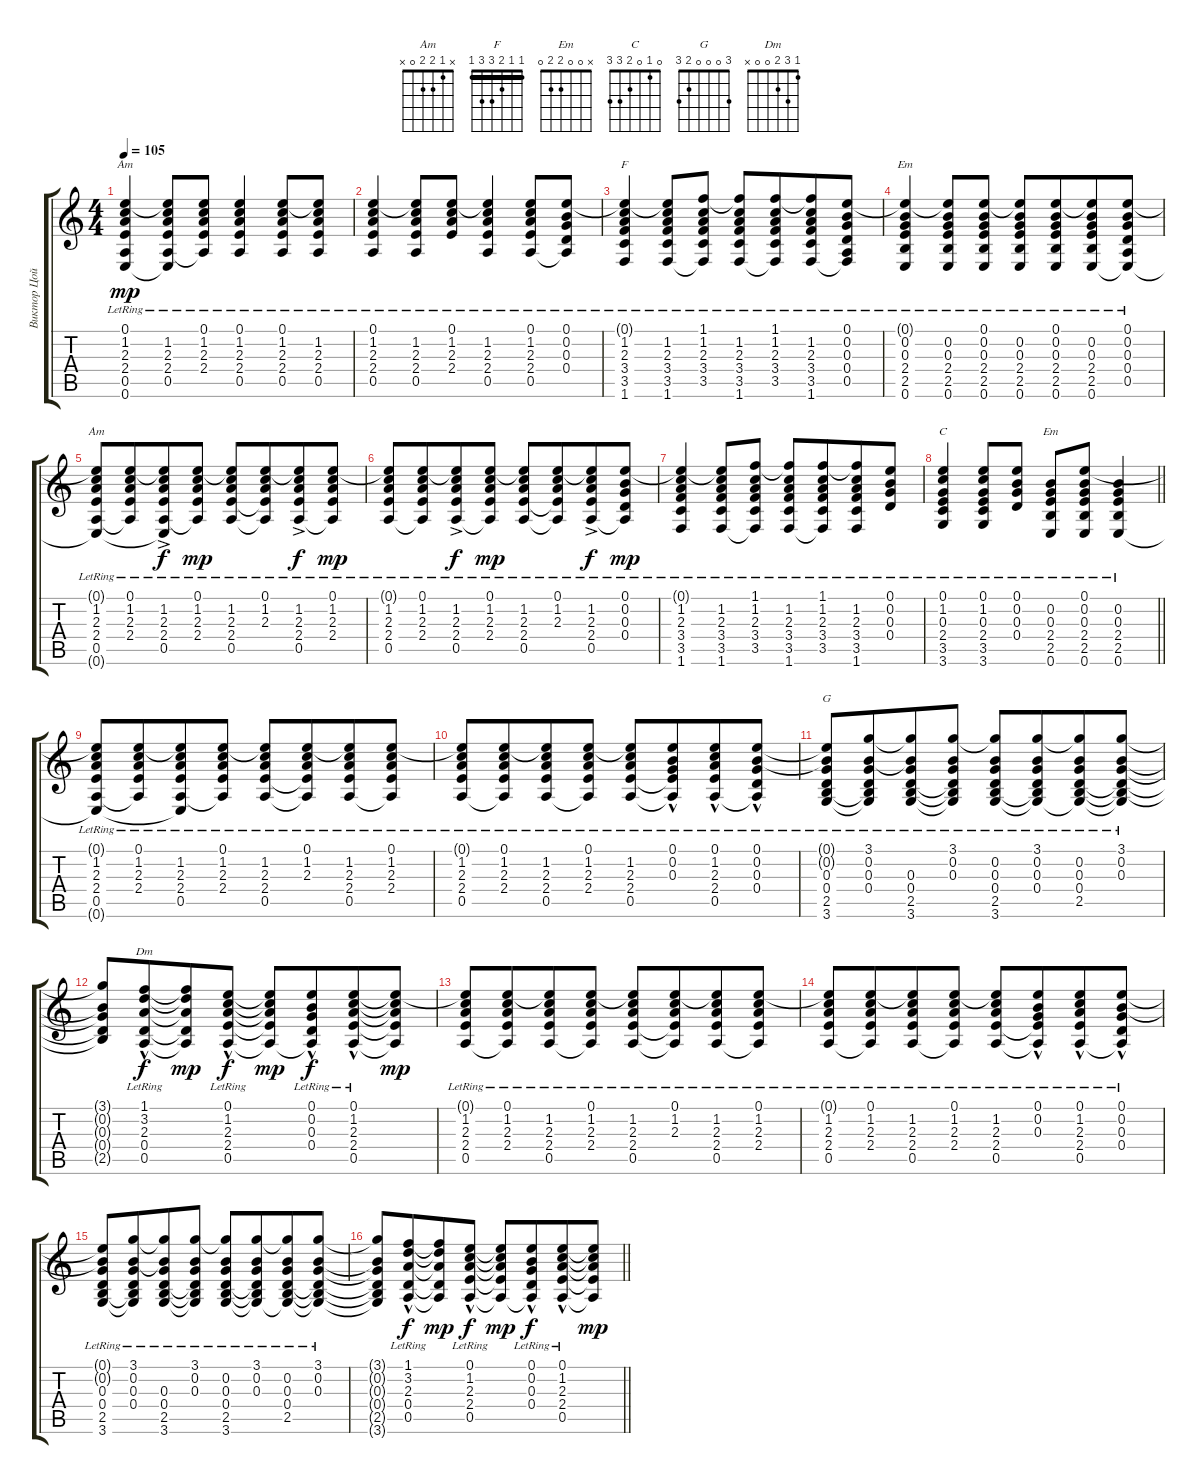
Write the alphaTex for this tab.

\track ("Виктор Цой" "Виктор Цой") {instrument acousticguitarsteel}
\staff {score tabs}
\tuning (E4 B3 G3 D3 A2 E2) {hide}
\chord ("Am" 0 1 2 2 0 x)
\chord ("F" 1 1 2 3 3 1) {barre 1}
\chord ("Em" 0 0 0 2 2 0)
\chord ("Am" x 1 2 2 0 x)
\chord ("C" 0 1 0 2 3 3)
\chord ("Em" x 0 0 2 2 0)
\chord ("G" 3 0 0 0 2 3)
\chord ("Dm" 1 3 2 0 0 x)
\ts (4 4)
\tempo 105
\clef g2
\ks c
(0.1{lr} 1.2{lr} 2.3{lr} 2.4{lr} 0.5{lr} 0.6{t}).4{ch "Am" dy mp} (0.1{t} 1.2{lr} 2.3{lr} 2.4{lr} 0.5{lr} 0.6{t}).8 (0.1{lr} 1.2{lr} 2.3{lr} 2.4{lr} 0.5{t}).8 (0.1 1.2{lr} 2.3{lr} 2.4{lr} 0.5{lr}).4 (0.1{lr} 1.2{lr} 2.3{lr} 2.4{lr} 0.5).8{beam merge} (0.1{t} 1.2{lr} 2.3{lr} 2.4{lr} 0.5{lr}).8 |
(0.1{lr} 1.2{lr} 2.3{lr} 2.4{lr} 0.5{lr}).4 (0.1{t} 1.2{lr} 2.3{lr} 2.4{lr} 0.5{lr}).8 (0.1{lr} 1.2{lr} 2.3{lr} 2.4{lr}).8 (0.1{t} 1.2{lr} 2.3{lr} 2.4{lr} 0.5{lr}).4 (0.1{lr} 1.2{lr} 2.3{lr} 2.4{lr} 0.5).8 (0.1{lr} 0.2{lr} 0.3{lr} 0.4{lr} 0.5{t}).8 |
(0.1{t} 1.2{lr} 2.3{lr} 3.4{lr} 3.5{lr} 1.6{lr}).4{ch "F"} (0.1{t} 1.2{lr} 2.3{lr} 3.4{lr} 3.5{lr} 1.6{lr}).8 (1.1{lr} 1.2{lr} 2.3{lr} 3.4{lr} 3.5{lr} 1.6{t}).8 (1.1{t} 1.2{lr} 2.3{lr} 3.4{lr} 3.5{lr} 1.6{lr}).8 (1.1{lr} 1.2{lr} 2.3{lr} 3.4{lr} 3.5{lr} 1.6{t}).8{beam merge} (1.1{t} 1.2{lr} 2.3{lr} 3.4{lr} 3.5{lr} 1.6{lr}).8 (0.1{lr} 0.2{lr} 0.3{lr} 0.4{lr} 0.5{lr} 1.6{t}).8 |
(0.1{t} 0.2{lr} 0.3{lr} 2.4{lr} 2.5{lr} 0.6{lr}).4{ch "Em"} (0.1{t} 0.2{lr} 0.3{lr} 2.4{lr} 2.5{lr} 0.6{lr}).8 (0.1{lr} 0.2{lr} 0.3{lr} 2.4{lr} 2.5{lr} 0.6{lr}).8 (0.1{t} 0.2{lr} 0.3{lr} 2.4{lr} 2.5{lr} 0.6{lr}).8 (0.1{lr} 0.2{lr} 0.3{lr} 2.4{lr} 2.5{lr} 0.6{lr}).8{beam merge} (0.1{t} 0.2{lr} 0.3{lr} 2.4{lr} 2.5{lr} 0.6{lr}).8 (0.1{lr} 0.2{lr} 0.3{lr} 0.4{lr} 0.5{lr} 0.6{t}).8 |
(0.1{t} 1.2{lr} 2.3{lr} 2.4{lr} 0.5{lr} 0.6{t}).8{ch "Am"} (0.1{lr} 1.2{lr} 2.3{lr} 2.4{lr} 0.5{t}).8{beam merge} (0.1{t} 1.2{ac lr} 2.3{ac lr} 2.4{ac lr} 0.5{ac lr} 0.6{t}).8{dy f} (0.1{lr} 1.2{lr} 2.3{lr} 2.4{lr} 0.5{t}).8{dy mp} (0.1{t} 1.2{lr} 2.3{lr} 2.4{lr} 0.5{lr}).8 (0.1{lr} 1.2{lr} 2.3 2.4{t} 0.5{t}).8{beam merge} (0.1{t} 1.2{ac lr} 2.3{ac lr} 2.4{ac lr} 0.5{ac lr}).8{dy f} (0.1{lr} 1.2{lr} 2.3{lr} 2.4{lr} 0.5{t}).8{dy mp} |
(0.1{t} 1.2{lr} 2.3{lr} 2.4{lr} 0.5{lr}).8 (0.1{lr} 1.2{lr} 2.3{lr} 2.4{lr} 0.5{t}).8{beam merge} (0.1{t} 1.2{ac lr} 2.3{ac lr} 2.4{ac lr} 0.5{ac lr}).8{dy f} (0.1{lr} 1.2{lr} 2.3{lr} 2.4{lr} 0.5{t}).8{dy mp} (0.1{t} 1.2{lr} 2.3{lr} 2.4{lr} 0.5{lr}).8 (0.1{lr} 1.2{lr} 2.3 2.4{t} 0.5{t}).8{beam merge} (0.1{t} 1.2{ac lr} 2.3{ac lr} 2.4{ac lr} 0.5{ac lr}).8{dy f} (0.1{lr} 0.2{lr} 0.3{lr} 0.4{lr} 0.5{t}).8{dy mp} |
(0.1{t} 1.2{lr} 2.3{lr} 3.4{lr} 3.5{lr} 1.6{lr}).4 (0.1{t} 1.2{lr} 2.3{lr} 3.4{lr} 3.5{lr} 1.6{lr}).8 (1.1{lr} 1.2{lr} 2.3{lr} 3.4{lr} 3.5{lr} 1.6{t}).8 (1.1{t} 1.2{lr} 2.3{lr} 3.4{lr} 3.5{lr} 1.6{lr}).8 (1.1{lr} 1.2{lr} 2.3{lr} 3.4{lr} 3.5{lr} 1.6{t}).8{beam merge} (1.1{t} 1.2{lr} 2.3{lr} 3.4{lr} 3.5{lr} 1.6{lr}).8 (0.1{lr} 0.2{lr} 0.3{lr} 0.4{lr}).8 |
\barLineRight lightlight
(0.1{lr} 1.2{lr} 0.3{lr} 2.4{lr} 3.5{lr} 3.6{lr}).4{ch "C"} (0.1{lr} 1.2{lr} 0.3{lr} 2.4{lr} 3.5{lr} 3.6{lr}).8 (0.1{lr} 0.2{lr} 0.3{lr} 0.4{lr}).8 (0.2{lr} 0.3{lr} 2.4{lr} 2.5{lr} 0.6{lr}).8{ch "Em"} (0.1{lr} 0.2{lr} 0.3{lr} 2.4{lr} 2.5{lr} 0.6{lr}).8 (0.2{lr} 0.3{lr} 2.4{lr} 2.5{lr} 0.6{lr}).4 |
(0.1{t} 1.2{lr} 2.3{lr} 2.4{lr} 0.5{lr} 0.6{t}).8 (0.1{lr} 1.2{lr} 2.3{lr} 2.4{lr} 0.5{t}).8{beam merge} (0.1{t} 1.2{lr} 2.3{lr} 2.4{lr} 0.5{lr} 0.6{t}).8 (0.1{lr} 1.2{lr} 2.3{lr} 2.4{lr} 0.5{t}).8 (0.1{t} 1.2{lr} 2.3{lr} 2.4{lr} 0.5{lr}).8 (0.1{lr} 1.2{lr} 2.3 2.4{t} 0.5{t}).8{beam merge} (0.1{t} 1.2{lr} 2.3{lr} 2.4{lr} 0.5{lr}).8 (0.1{lr} 1.2{lr} 2.3{lr} 2.4{lr} 0.5{t}).8 |
(0.1{t} 1.2{lr} 2.3{lr} 2.4{lr} 0.5{lr}).8 (0.1{lr} 1.2{lr} 2.3{lr} 2.4{lr} 0.5{t}).8{beam merge} (0.1{t} 1.2{lr} 2.3{lr} 2.4{lr} 0.5{lr}).8 (0.1{lr} 1.2{lr} 2.3{lr} 2.4{lr} 0.5{t}).8 (0.1{t} 1.2{lr} 2.3{lr} 2.4{lr} 0.5{lr}).8 (0.1{hac lr} 0.2{hac lr} 0.3{hac} 2.4{t} 0.5{t}).8{beam merge} (0.1 1.2{hac lr} 2.3{hac lr} 2.4{hac lr} 0.5{hac lr}).8 (0.1{hac lr} 0.2{hac lr} 0.3{hac lr} 0.4{hac lr} 0.5{t}).8 |
(0.1{t} 0.2{t} 0.3{lr} 0.4{lr} 2.5{lr} 3.6{lr}).8{ch "G"} (3.1{lr} 0.2{lr} 0.3{lr} 0.4 2.5{t} 3.6{t}).8{beam merge} (3.1{t} 0.2{t} 0.3{lr} 0.4{lr} 2.5{lr} 3.6{lr}).8 (3.1{lr} 0.2{lr} 0.3{lr} 0.4{t} 2.5{t} 3.6{t}).8 (3.1{t} 0.2 0.3{lr} 0.4{lr} 2.5{lr} 3.6{lr}).8 (3.1{lr} 0.2{lr} 0.3{lr} 0.4 2.5{t} 3.6{t}).8{beam merge} (3.1{t} 0.2 0.3{lr} 0.4{lr} 2.5 3.6{t}).8 (3.1{lr} 0.2{lr} 0.3{lr} 0.4{t} 2.5{t} 3.6{t}).8 |
(3.1{t} 0.2{t} 0.3{t} 0.4{t} 2.5{t}).8 (1.1{hac lr} 3.2{hac lr} 2.3{hac lr} 0.4{hac lr} 0.5).8{ch "Dm" dy f beam merge} (1.1{t} 3.2{t} 2.3{t} 0.4{t} 0.5{t}).8{dy mp} (0.1{hac lr} 1.2{hac lr} 2.3{hac lr} 2.4{hac lr} 0.5).8{dy f} (0.1{t} 1.2{t} 2.3{t} 2.4{t} 0.5{t}).8{dy mp} (0.1{hac lr} 0.2{hac lr} 0.3{hac lr} 0.4{hac lr} 0.5{t}).8{dy f beam merge} (0.1{hac lr} 1.2{hac lr} 2.3{hac lr} 2.4{hac lr} 0.5{hac lr}).8 (0.1{t} 1.2{t} 2.3{t} 2.4{t} 0.5{t}).8{dy mp} |
(0.1{t} 1.2{lr} 2.3{lr} 2.4{lr} 0.5{lr}).8 (0.1{lr} 1.2{lr} 2.3{lr} 2.4{lr} 0.5{t}).8{beam merge} (0.1{t} 1.2{lr} 2.3{lr} 2.4{lr} 0.5{lr}).8 (0.1{lr} 1.2{lr} 2.3{lr} 2.4{lr} 0.5{t}).8 (0.1{t} 1.2{lr} 2.3{lr} 2.4{lr} 0.5{lr}).8 (0.1{lr} 1.2{lr} 2.3 2.4{t} 0.5{t}).8{beam merge} (0.1{t} 1.2{lr} 2.3{lr} 2.4{lr} 0.5{lr}).8 (0.1{lr} 1.2{lr} 2.3{lr} 2.4{lr} 0.5{t}).8 |
(0.1{t} 1.2{lr} 2.3{lr} 2.4{lr} 0.5{lr}).8 (0.1{lr} 1.2{lr} 2.3{lr} 2.4{lr} 0.5{t}).8{beam merge} (0.1{t} 1.2{lr} 2.3{lr} 2.4{lr} 0.5{lr}).8 (0.1{lr} 1.2{lr} 2.3{lr} 2.4{lr} 0.5{t}).8 (0.1{t} 1.2{lr} 2.3{lr} 2.4{lr} 0.5{lr}).8 (0.1{hac lr} 0.2{hac lr} 0.3{hac} 2.4{t} 0.5{t}).8{beam merge} (0.1 1.2{hac lr} 2.3{hac lr} 2.4{hac lr} 0.5{hac lr}).8 (0.1{hac lr} 0.2{hac lr} 0.3{hac lr} 0.4{hac lr} 0.5{t}).8 |
(0.1{t} 0.2{t} 0.3{lr} 0.4{lr} 2.5{lr} 3.6{lr}).8 (3.1{lr} 0.2{lr} 0.3{lr} 0.4 2.5{t} 3.6{t}).8{beam merge} (3.1{t} 0.2{t} 0.3{lr} 0.4{lr} 2.5{lr} 3.6{lr}).8 (3.1{lr} 0.2{lr} 0.3{lr} 0.4{t} 2.5{t} 3.6{t}).8 (3.1{t} 0.2 0.3{lr} 0.4{lr} 2.5{lr} 3.6{lr}).8 (3.1{lr} 0.2{lr} 0.3{lr} 0.4{t} 2.5{t} 3.6{t}).8{beam merge} (3.1{t} 0.2 0.3{lr} 0.4{lr} 2.5 3.6{t}).8 (3.1{lr} 0.2{lr} 0.3{lr} 0.4{t} 2.5{t} 3.6{t}).8 |
\barLineRight lightlight
(3.1{t} 0.2{t} 0.3{t} 0.4{t} 2.5{t} 3.6{t}).8 (1.1{hac lr} 3.2{hac lr} 2.3{hac lr} 0.4{hac lr} 0.5).8{dy f beam merge} (1.1{t} 3.2{t} 2.3{t} 0.4{t} 0.5{t}).8{dy mp} (0.1{hac lr} 1.2{hac lr} 2.3{hac lr} 2.4{hac lr} 0.5).8{dy f} (0.1{t} 1.2{t} 2.3{t} 2.4{t} 0.5{t}).8{dy mp} (0.1{hac lr} 0.2{hac lr} 0.3{hac lr} 0.4{hac lr} 0.5{t}).8{dy f beam merge} (0.1{hac lr} 1.2{hac lr} 2.3{hac lr} 2.4{hac lr} 0.5{hac lr}).8 (0.1{t} 1.2{t} 2.3{t} 2.4{t} 0.5{t}).8{dy mp}
